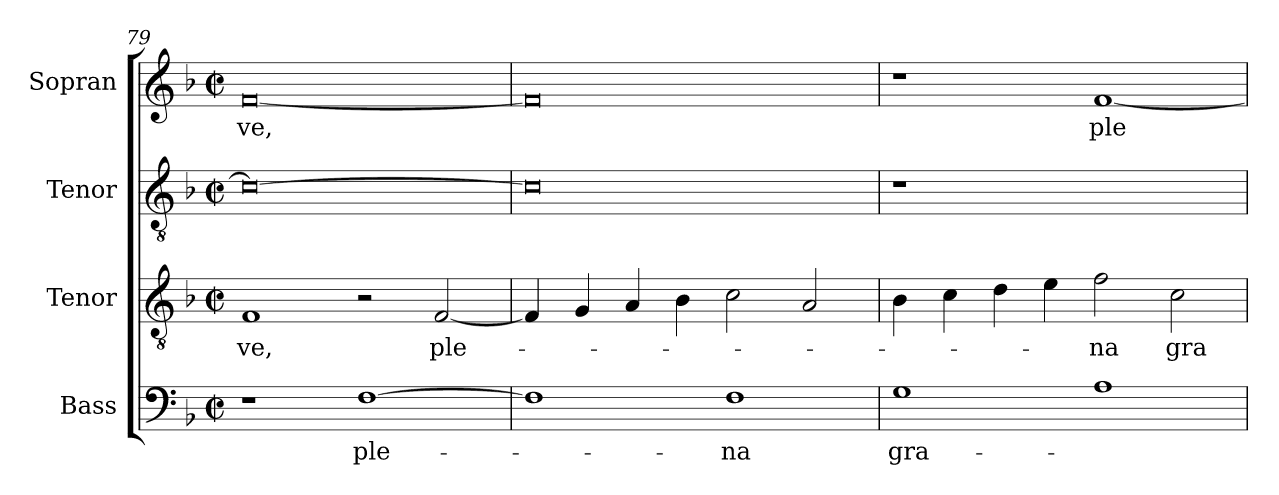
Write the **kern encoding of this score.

**kern	**text	**kern	**text	**kern	**kern	**text
*part4	*part4	*part3	*part3	*part2	*part1	*part1
*staff4	*staff4	*staff3	*staff3	*staff2	*staff1	*staff1
*I"Bass	*	*I"Tenor	*	*I"Tenor	*I"Sopran	*
*	*	*I'Tenor	*	*	*	*
*clefF4	*	*clefGv2	*	*clefGv2	*clefG2	*
*	*	*ITrd7c12	*	*ITrd7c12	*	*
*k[b-]	*	*k[b-]	*	*k[b-]	*k[b-]	*
*d:	*	*d:	*	*d:	*d:	*
*M2/2	*	*M2/2	*	*M2/2	*M2/2	*
*met(c|)	*	*met(c|)	*	*met(c|)	*met(c|)	*
=79	=79	=79	=79	=79	=79	=79
!	!	!	!LO:LY:b:color=#000000	!	!	!
!	!	!	!	!	!	!LO:LY:b:color=#000000
1r	.	1FFi	-ve,	0Ci_>	[<0fi	-ve,
!	!LO:LY:b:color=#000000	!	!	!	!	!
[>1Fi	ple-	2r	.	.	.	.
!	!	!	!LO:LY:b:color=#000000	!	!	!
.	.	[<2FFi/	ple-	.	.	.
=80	=80	=80	=80	=80	=80	=80
1Fi]	.	4FFi/]	.	0Ci]	0fi]	.
.	.	4GGi/	.	.	.	.
.	.	4AAi/	.	.	.	.
.	.	4BB-i\	.	.	.	.
!	!LO:LY:b:color=#000000	!	!	!	!	!
1Fi	-na	2Ci\	.	.	.	.
.	.	2AAi/	.	.	.	.
=81	=81	=81	=81	=81	=81	=81
!	!LO:LY:b:color=#000000	!	!	!LO:N:vis=1	!	!
1Gi	gra-	4BB-i\	.	1r	1r	.
.	.	4Ci\	.	.	.	.
.	.	4Di\	.	.	.	.
.	.	4Ei\	.	.	.	.
!	!	!	!LO:LY:b:color=#000000	!	!	!
!	!	!	!	!	!	!LO:LY:b:color=#000000
1Ai	.	2Fi\	-na	1ryy	[<1fi	ple-
!	!	!	!LO:LY:b:color=#000000	!	!	!
.	.	2Ci\	gra-	.	.	.
=	=	=	=	=	=	=
*-	*-	*-	*-	*-	*-	*-
